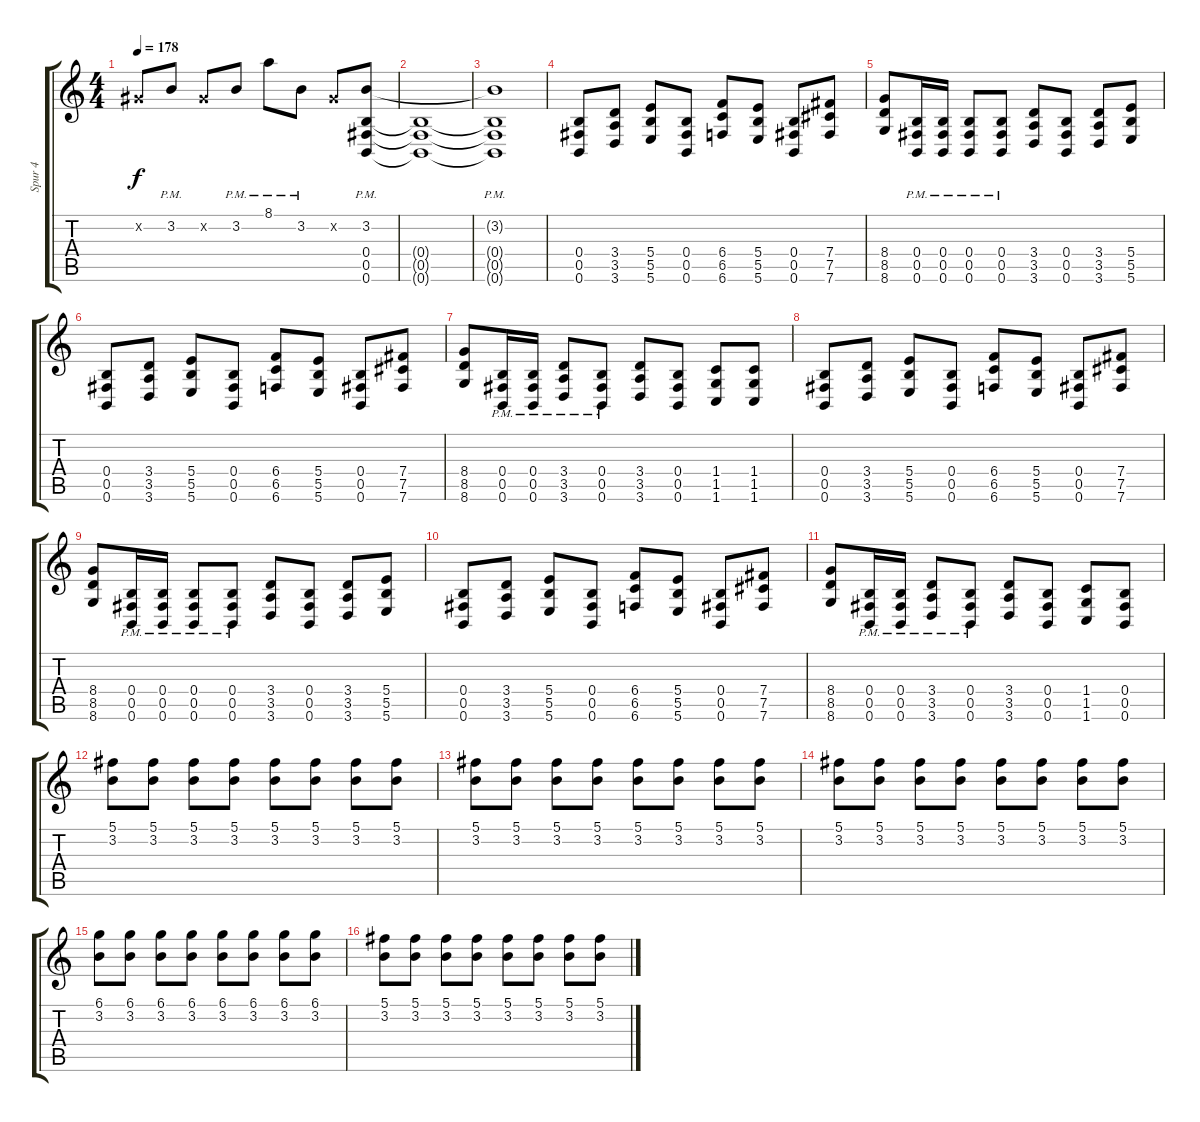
\track ("Spur 4" "Spur 4") {instrument distortionguitar}
\staff {score tabs}
\tuning (Db4 Ab3 E3 B2 Gb2 B1) {hide}
\ts (4 4)
\tempo 178
\clef g2
\ks c
0.2{x}.8{dy f} 3.2{pm}.8 0.2{x}.8 3.2{pm}.8 8.1{pm}.8 3.2{pm}.8 0.2{x}.8 (3.2{pm} 0.4 0.5 0.6).8 |
(0.4{t} 0.5{t} 0.6{t}).1 |
(3.2{pm t} 0.4{t} 0.5{t} 0.6{t}).1 |
(0.4 0.5 0.6).8 (3.4 3.5 3.6).8 (5.4 5.5 5.6).8 (0.4 0.5 0.6).8 (6.4 6.5 6.6).8 (5.4 5.5 5.6).8 (0.4 0.5 0.6).8 (7.4 7.5 7.6).8 |
(8.4 8.5 8.6).8 (0.4{pm} 0.5{pm} 0.6{pm}).16 (0.4{pm} 0.5{pm} 0.6{pm}).16 (0.4{pm} 0.5{pm} 0.6{pm}).8 (0.4{pm} 0.5 0.6).8 (3.4 3.5 3.6).8 (0.4 0.5 0.6).8 (3.4 3.5 3.6).8 (5.4 5.5 5.6).8 |
(0.4 0.5 0.6).8 (3.4 3.5 3.6).8 (5.4 5.5 5.6).8 (0.4 0.5 0.6).8 (6.4 6.5 6.6).8 (5.4 5.5 5.6).8 (0.4 0.5 0.6).8 (7.4 7.5 7.6).8 |
(8.4 8.5 8.6).8 (0.4{pm} 0.5{pm} 0.6{pm}).16 (0.4{pm} 0.5 0.6).16 (3.4{pm} 3.5{pm} 3.6{pm}).8 (0.4{pm} 0.5 0.6).8 (3.4 3.5 3.6).8 (0.4 0.5 0.6).8 (1.4 1.5 1.6).8 (1.4 1.5 1.6).8 |
(0.4 0.5 0.6).8 (3.4 3.5 3.6).8 (5.4 5.5 5.6).8 (0.4 0.5 0.6).8 (6.4 6.5 6.6).8 (5.4 5.5 5.6).8 (0.4 0.5 0.6).8 (7.4 7.5 7.6).8 |
(8.4 8.5 8.6).8 (0.4{pm} 0.5{pm} 0.6{pm}).16 (0.4{pm} 0.5{pm} 0.6{pm}).16 (0.4{pm} 0.5{pm} 0.6{pm}).8 (0.4{pm} 0.5 0.6).8 (3.4 3.5 3.6).8 (0.4 0.5 0.6).8 (3.4 3.5 3.6).8 (5.4 5.5 5.6).8 |
(0.4 0.5 0.6).8 (3.4 3.5 3.6).8 (5.4 5.5 5.6).8 (0.4 0.5 0.6).8 (6.4 6.5 6.6).8 (5.4 5.5 5.6).8 (0.4 0.5 0.6).8 (7.4 7.5 7.6).8 |
(8.4 8.5 8.6).8 (0.4{pm} 0.5{pm} 0.6{pm}).16 (0.4{pm} 0.5 0.6).16 (3.4{pm} 3.5{pm} 3.6{pm}).8 (0.4{pm} 0.5 0.6).8 (3.4 3.5 3.6).8 (0.4 0.5 0.6).8 (1.4 1.5 1.6).8 (0.4 0.5 0.6).8 |
(5.1 3.2).8 (5.1 3.2).8 (5.1 3.2).8 (5.1 3.2).8 (5.1 3.2).8 (5.1 3.2).8 (5.1 3.2).8 (5.1 3.2).8 |
(5.1 3.2).8 (5.1 3.2).8 (5.1 3.2).8 (5.1 3.2).8 (5.1 3.2).8 (5.1 3.2).8 (5.1 3.2).8 (5.1 3.2).8 |
(5.1 3.2).8 (5.1 3.2).8 (5.1 3.2).8 (5.1 3.2).8 (5.1 3.2).8 (5.1 3.2).8 (5.1 3.2).8 (5.1 3.2).8 |
(6.1 3.2).8 (6.1 3.2).8 (6.1 3.2).8 (6.1 3.2).8 (6.1 3.2).8 (6.1 3.2).8 (6.1 3.2).8 (6.1 3.2).8 |
(5.1 3.2).8 (5.1 3.2).8 (5.1 3.2).8 (5.1 3.2).8 (5.1 3.2).8 (5.1 3.2).8 (5.1 3.2).8 (5.1 3.2).8
